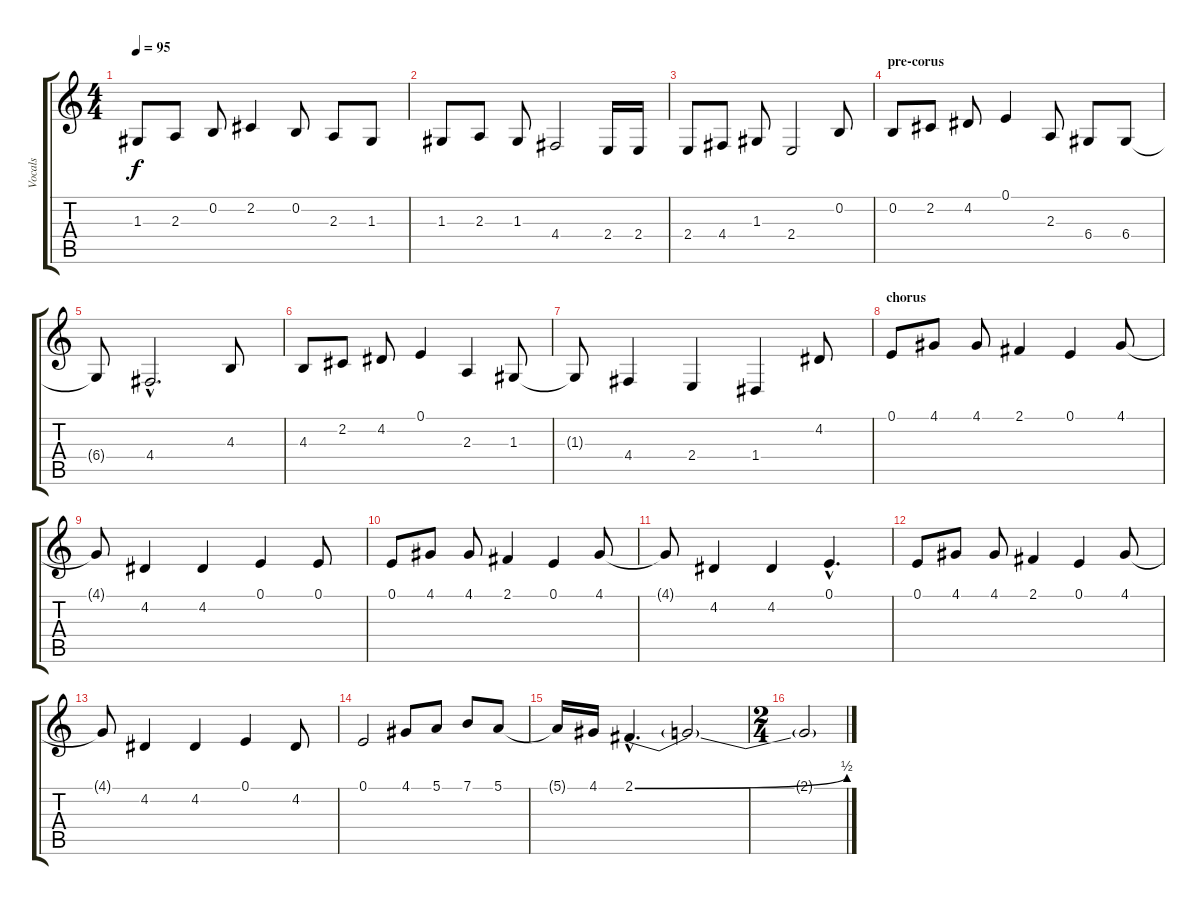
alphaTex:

\track ("Vocals" "Vocals") {instrument lead6voice}
\staff {score tabs}
\tuning (E4 B3 G3 D3 A2 E2) {hide}
\ts (4 4)
\tempo 95
\clef g2
\ks c
1.3.8{dy f} 2.3.8 0.2.8 2.2.4 0.2.8 2.3.8 1.3.8 |
1.3.8 2.3.8 1.3.8 4.4.2 2.4.16 2.4.16 |
2.4.8 4.4.8 1.3.8 2.4.2 0.2.8 |
\section ("" "pre-corus")
0.2.8 2.2.8 4.2.8 0.1.4 2.3.8 6.4.8 6.4.8 |
6.4{t}.8 4.4{hac}.2{d} 4.3.8 |
4.3.8 2.2.8 4.2.8 0.1.4 2.3.4 1.3.8 |
1.3{t}.8{volume 14} 4.4.4 2.4.4 1.4.4 4.2.8 |
\section ("" "chorus")
0.1.8 4.1.8 4.1.8 2.1.4 0.1.4 4.1.8 |
4.1{t}.8 4.2.4 4.2.4 0.1.4 0.1.8 |
0.1.8 4.1.8 4.1.8 2.1.4 0.1.4 4.1.8 |
4.1{t}.8 4.2.4 4.2.4 0.1{hac}.4{d} |
0.1.8 4.1.8 4.1.8 2.1.4 0.1.4 4.1.8 |
4.1{t}.8 4.2.4 4.2.4 0.1.4 4.2.8 |
0.1.2 4.1.8 5.1.8 7.1.8 5.1.8 |
5.1{t}.16{volume 16} 4.1.16 2.1{be (bend 0 0 60 2) hac}.4{d} 2.1{t}.2 |
\ts (2 4)
2.1{t}.2
